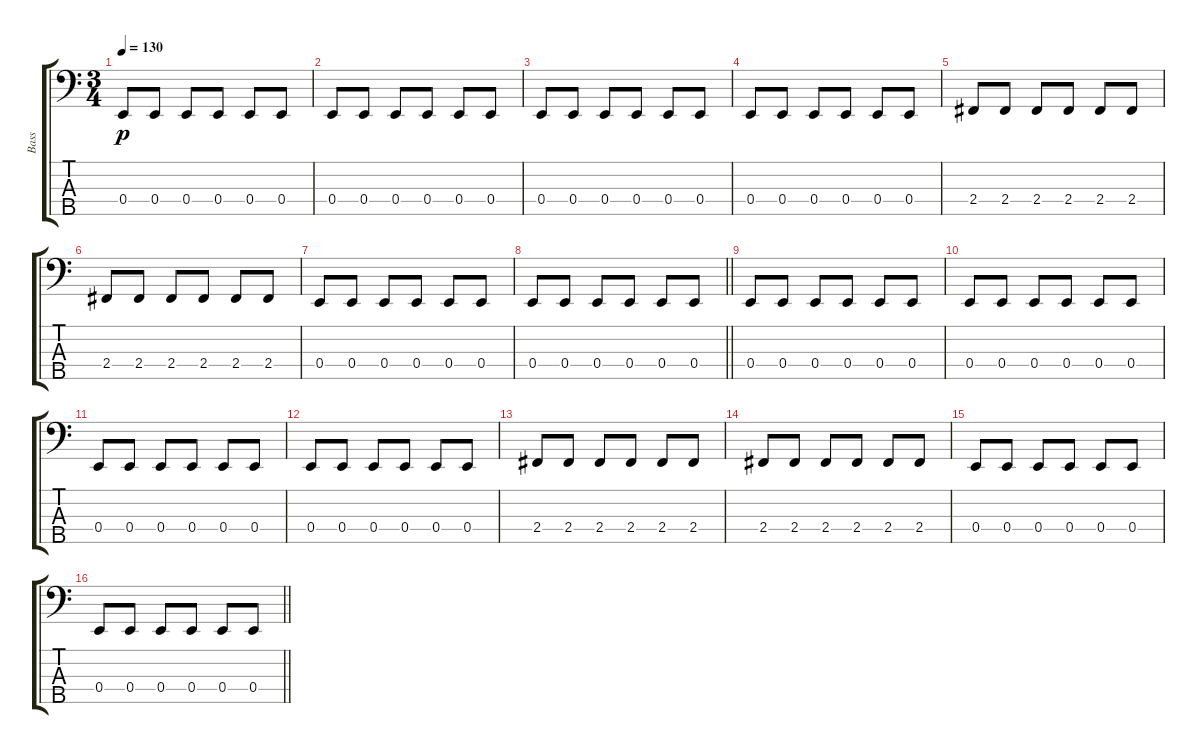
\track ("Bass" "Bass") {instrument electricbassfinger}
\staff {score tabs}
\tuning (G2 D2 A1 E1 B0) {hide}
\ts (3 4)
\tempo 130
\clef f4
\ks c
0.4.8{dy p} 0.4.8 0.4.8 0.4.8 0.4.8 0.4.8 |
0.4.8 0.4.8 0.4.8 0.4.8 0.4.8 0.4.8 |
0.4.8 0.4.8 0.4.8 0.4.8 0.4.8 0.4.8 |
0.4.8 0.4.8 0.4.8 0.4.8 0.4.8 0.4.8 |
2.4.8 2.4.8 2.4.8 2.4.8 2.4.8 2.4.8 |
2.4.8 2.4.8 2.4.8 2.4.8 2.4.8 2.4.8 |
0.4.8 0.4.8 0.4.8 0.4.8 0.4.8 0.4.8 |
\barLineRight lightlight
0.4.8 0.4.8 0.4.8 0.4.8 0.4.8 0.4.8 |
0.4.8 0.4.8 0.4.8 0.4.8 0.4.8 0.4.8 |
0.4.8 0.4.8 0.4.8 0.4.8 0.4.8 0.4.8 |
0.4.8 0.4.8 0.4.8 0.4.8 0.4.8 0.4.8 |
0.4.8 0.4.8 0.4.8 0.4.8 0.4.8 0.4.8 |
2.4.8 2.4.8 2.4.8 2.4.8 2.4.8 2.4.8 |
2.4.8 2.4.8 2.4.8 2.4.8 2.4.8 2.4.8 |
0.4.8 0.4.8 0.4.8 0.4.8 0.4.8 0.4.8 |
\barLineRight lightlight
0.4.8 0.4.8 0.4.8 0.4.8 0.4.8 0.4.8
